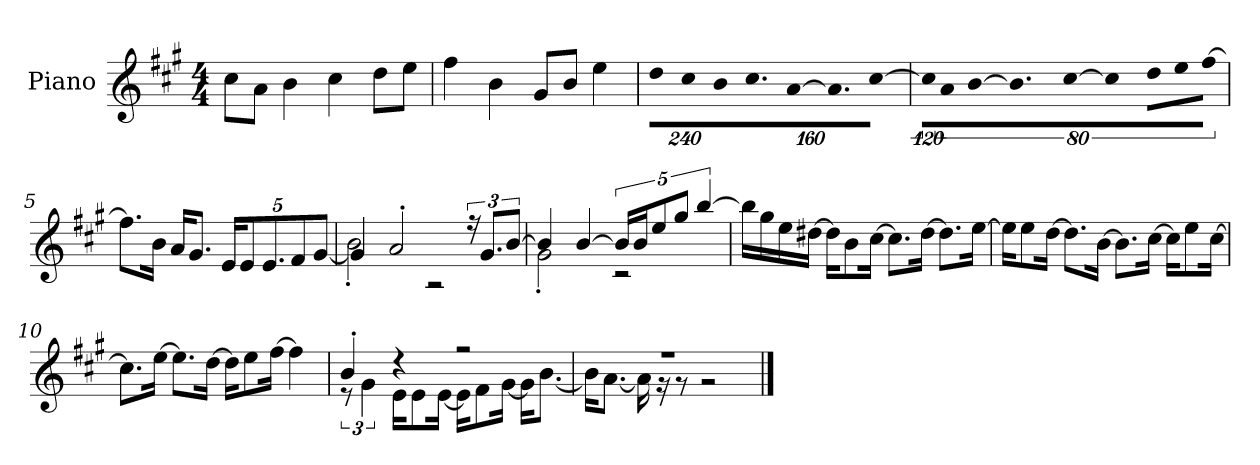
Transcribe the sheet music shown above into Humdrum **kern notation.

**kern
*part1
*staff1
*I"Piano
*I'P-no
*clefG2
*k[f#c#g#]
*M4/4
*MM90
=1
8cc#\L
8a\J
4b\
4cc#\
8dd\L
8ee\J
=2
4ff#\
4b\
8g#/L
8b/J
4ee\
=3
*Xbrackettup
!LO:N:vis=8
960%137dd\L
!LO:N:vis=8
960%137cc#\
!LO:N:vis=8
960%137b\
!LO:N:vis=8.
640%137cc#\
!LO:N:vis=16
[1920%137a\K
!LO:N:vis=8.
640%137a\]
!LO:N:vis=16
[1920%137cc#\Jk
=4
*brackettup
!LO:N:vis=16
1920%107cc#\KL]
!LO:N:vis=8
640%71a\
!LO:N:vis=16
[1920%107b\K
9.b\]
!LO:N:vis=16
[1920%107cc#\Jk
!LO:N:vis=4
1920%427cc#\]
!LO:N:vis=8
640%71dd\L
!LO:N:vis=8
640%71ee\
!LO:N:vis=8
[640%71ff#\J
=5
8.ff#\L]
16b\Jk
16a/KL
8.g#/J
*Xbrackettup
20e/KL
10e/
10.e/
10f#/
[10g#/J
!!LO:LB:g=z
=6
*^
4g#/]	2b'\
2a'/	.
.	2r
*brackettup	*
24r	.
12.g#/L	.
[12b/J	.
=7	=7
4b/]	2g#'\
[4b/	.
20b/LL]	2r
20b/J	.
10ee/	.
10gg#/J	.
[5bb/	.
*v	*v
=8
16bb\LL]
16gg#\
16ee\
[16dd#X\JJ
16dd#\KL]
8b\
[16cc#\Jk
8.cc#\L]
[16dd#\Jk
8.dd#\L]
[16ee\Jk
=9
16ee\KL]
8ee\
[16dd\Jk
8.dd\L]
[16b\Jk
8.b\L]
[16cc#\Jk
16cc#\KL]
8ee\
[16cc#\Jk
!!LO:LB:g=z
=10
8.cc#\L]
[16ee\Jk
8.ee\L]
[16dd\Jk
16dd\KL]
8ee\
[16ff#\Jk
4ff#\]
=11
*^
4b'/	12r
.	6g#\
4r	16e\KL
.	8e\
.	[16e\Jk
2r	16e\KL]
.	8f#\
.	[16g#\Jk
.	16g#\KL]
.	[8.b\J
=12	=12
1r	16b\KL]
.	[8.a\J
.	16a\]
.	16r
.	8r
.	2r
*v	*v
==
*-
